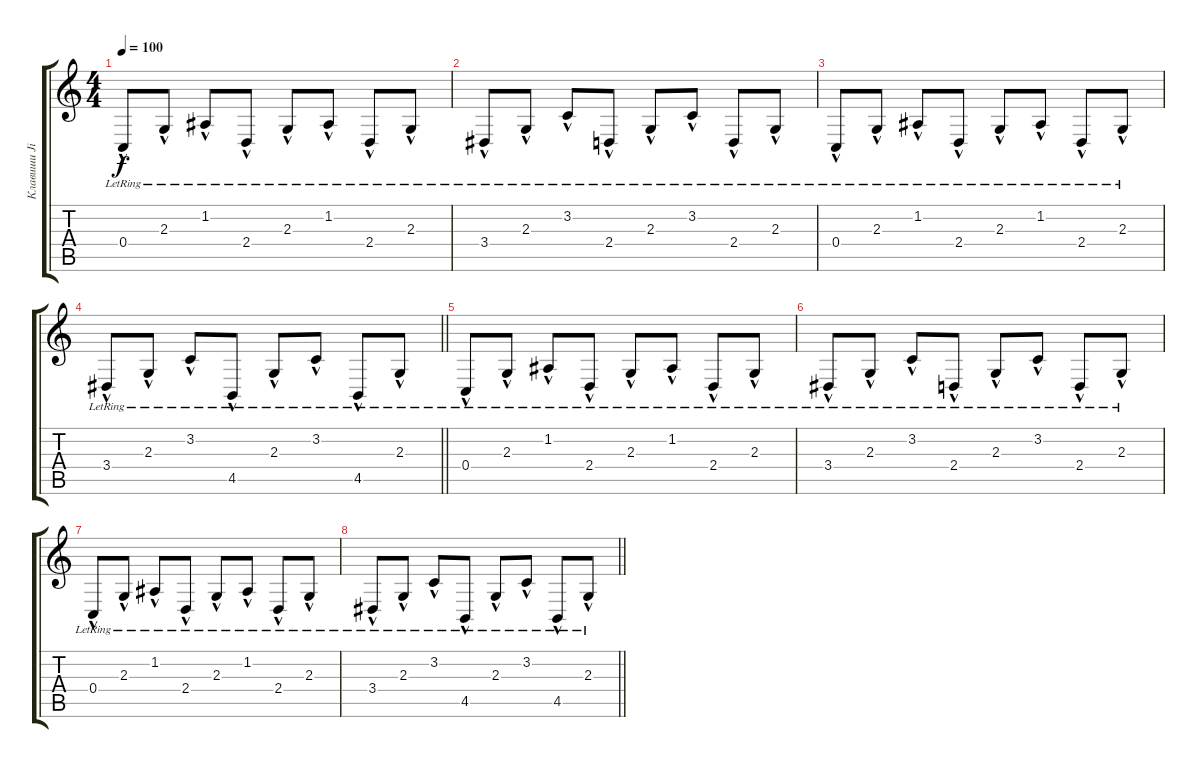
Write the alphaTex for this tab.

\track ("Клавиши Jimm" "Клавиши Ji") {instrument acousticgrandpiano}
\staff {score tabs}
\tuning (D4 A3 F3 C3 G2 C2) {hide}
\ts (4 4)
\tempo 100
\clef g2
\ks c
0.4{hac lr}.8{dy f volume 16 instrument stringensemble1} 2.3{hac lr}.8 1.2{hac lr}.8 2.4{hac lr}.8 2.3{hac lr}.8 1.2{hac lr}.8 2.4{hac lr}.8 2.3{hac lr}.8 |
3.4{hac lr}.8 2.3{hac lr}.8 3.2{hac lr}.8 2.4{hac lr}.8 2.3{hac lr}.8 3.2{hac lr}.8 2.4{hac lr}.8 2.3{hac lr}.8 |
0.4{hac lr}.8 2.3{hac lr}.8 1.2{hac lr}.8 2.4{hac lr}.8 2.3{hac lr}.8 1.2{hac lr}.8 2.4{hac lr}.8 2.3{hac lr}.8 |
\barLineRight lightlight
3.4{hac lr}.8 2.3{hac lr}.8 3.2{hac lr}.8 4.5{hac lr}.8 2.3{hac lr}.8 3.2{hac lr}.8 4.5{hac lr}.8 2.3{hac lr}.8 |
0.4{hac lr}.8{volume 0 instrument stringensemble1} 2.3{hac lr}.8 1.2{hac lr}.8 2.4{hac lr}.8 2.3{hac lr}.8 1.2{hac lr}.8 2.4{hac lr}.8 2.3{hac lr}.8 |
3.4{hac lr}.8 2.3{hac lr}.8 3.2{hac lr}.8 2.4{hac lr}.8 2.3{hac lr}.8 3.2{hac lr}.8 2.4{hac lr}.8 2.3{hac lr}.8 |
0.4{hac lr}.8 2.3{hac lr}.8 1.2{hac lr}.8 2.4{hac lr}.8 2.3{hac lr}.8 1.2{hac lr}.8 2.4{hac lr}.8 2.3{hac lr}.8 |
\barLineRight lightlight
3.4{hac lr}.8 2.3{hac lr}.8 3.2{hac lr}.8 4.5{hac lr}.8 2.3{hac lr}.8 3.2{hac lr}.8 4.5{hac lr}.8 2.3{hac lr}.8
